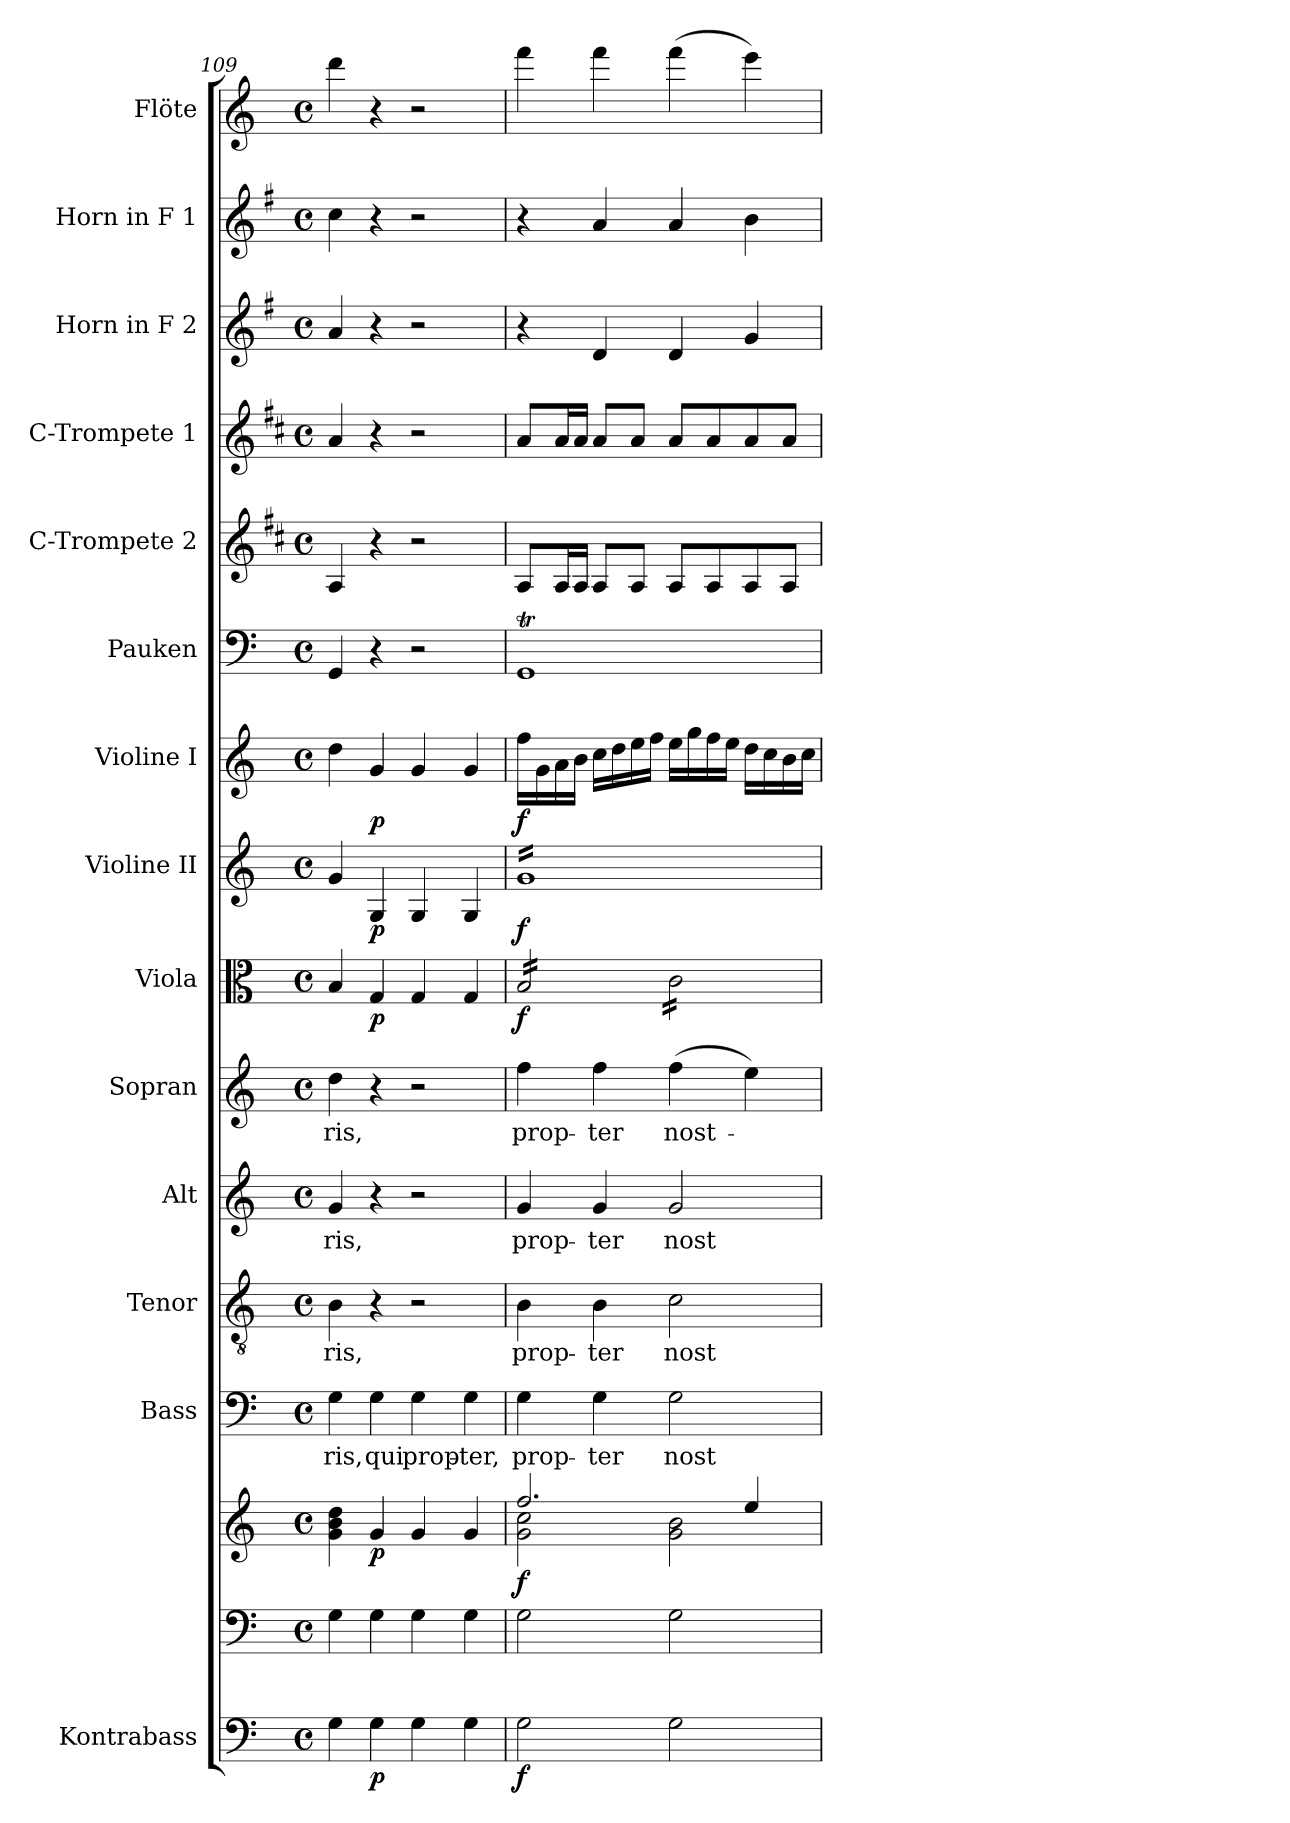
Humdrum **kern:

**kern	**dynam	**kern	**kern	**dynam	**kern	**text	**kern	**text	**kern	**text	**kern	**text	**kern	**dynam	**kern	**dynam	**kern	**dynam	**kern	**kern	**kern	**kern	**kern	**kern
*part15	*part15	*part14	*part14	*part14	*part13	*part13	*part12	*part12	*part11	*part11	*part10	*part10	*part9	*part9	*part8	*part8	*part7	*part7	*part6	*part5	*part4	*part3	*part2	*part1
*staff16	*staff16	*staff15	*staff14	*staff14/15	*staff13	*staff13	*staff12	*staff12	*staff11	*staff11	*staff10	*staff10	*staff9	*staff9	*staff8	*staff8	*staff7	*staff7	*staff6	*staff5	*staff4	*staff3	*staff2	*staff1
*I"Kontrabass	*	*	*	*	*I"Bass	*	*I"Tenor	*	*I"Alt	*	*I"Sopran	*	*I"Viola	*	*I"Violine II	*	*I"Violine I	*	*I"Pauken	*I"C-Trompete 2	*I"C-Trompete 1	*I"Horn in F 2	*I"Horn in F 1	*I"Flöte
*I'Kb.	*	*	*	*	*I'B.	*	*I'T.	*	*I'A.	*	*I'S.	*	*I'Vla.	*	*I'Vl. II	*	*I'Vl. I	*	*I'Pk.	*I'C Trp. 2	*I'C Trp. 1	*	*	*I'Fl.
!!LO:PB:g=z
*clefF4	*	*clefF4	*clefG2	*	*clefF4	*	*clefGv2	*	*clefG2	*	*clefG2	*	*clefC3	*	*clefG2	*	*clefG2	*	*clefF4	*clefG2	*clefG2	*clefG2	*clefG2	*clefG2
*ITrd7c12	*	*	*	*	*	*	*	*	*	*	*	*	*	*	*	*	*	*	*	*ITrd1c2	*ITrd1c2	*ITrd4c7	*ITrd4c7	*
*k[]	*	*k[]	*k[]	*	*k[]	*	*k[]	*	*k[]	*	*k[]	*	*k[]	*	*k[]	*	*k[]	*	*k[]	*k[]	*k[]	*k[]	*k[]	*k[]
*C:	*	*C:	*C:	*	*C:	*	*C:	*	*C:	*	*C:	*	*C:	*	*C:	*	*C:	*	*C:	*C:	*C:	*C:	*C:	*C:
*M4/4	*	*M4/4	*M4/4	*	*M4/4	*	*M4/4	*	*M4/4	*	*M4/4	*	*M4/4	*	*M4/4	*	*M4/4	*	*M4/4	*M4/4	*M4/4	*M4/4	*M4/4	*M4/4
*met(c)	*	*met(c)	*met(c)	*	*met(c)	*	*met(c)	*	*met(c)	*	*met(c)	*	*met(c)	*	*met(c)	*	*met(c)	*	*met(c)	*met(c)	*met(c)	*met(c)	*met(c)	*met(c)
=109	=109	=109	=109	=109	=109	=109	=109	=109	=109	=109	=109	=109	=109	=109	=109	=109	=109	=109	=109	=109	=109	=109	=109	=109
!	!	!	!	!	!	!LO:LY:b	!	!LO:LY:b	!	!LO:LY:b	!	!LO:LY:b	!	!	!	!	!	!	!	!	!	!	!	!
4GG\	.	4G\	4g\ 4b\ 4dd\	.	4G\	-ris,	4B\	-ris,	4g/	-ris,	4dd\	-ris,	4B/	.	4g/	.	4dd\	.	4GG/	4G/	4g/	4d/	4f\	4ddd\
!	!LO:DY:b	!	!	!LO:DY:b	!	!LO:LY:b	!	!	!	!	!	!	!	!LO:DY:b	!	!LO:DY:b	!	!LO:DY:b	!	!	!	!	!	!
4GG\	p	4G\	4g/	p	4G\	qui	4r	.	4r	.	4r	.	4G/	p	4G/	p	4g/	p	4r	4r	4r	4r	4r	4r
!	!	!	!	!	!	!LO:LY:b	!	!	!	!	!	!	!	!	!	!	!	!	!	!	!	!	!	!
4GG\	.	4G\	4g/	.	4G\	prop-	2r	.	2r	.	2r	.	4G/	.	4G/	.	4g/	.	2r	2r	2r	2r	2r	2r
!	!	!	!	!	!	!LO:LY:b	!	!	!	!	!	!	!	!	!	!	!	!	!	!	!	!	!	!
4GG\	.	4G\	4g/	.	4G\	-ter,	.	.	.	.	.	.	4G/	.	4G/	.	4g/	.	.	.	.	.	.	.
=110	=110	=110	=110	=110	=110	=110	=110	=110	=110	=110	=110	=110	=110	=110	=110	=110	=110	=110	=110	=110	=110	=110	=110	=110
*	*	*	*^	*	*	*	*	*	*	*	*	*	*	*	*	*	*	*	*	*	*	*	*	*
!	!LO:DY:b	!	!	!	!LO:DY:b	!	!LO:LY:b	!	!LO:LY:b	!	!LO:LY:b	!	!LO:LY:b	!	!LO:DY:b	!	!LO:DY:b	!	!LO:DY:b	!	!	!	!	!	!
*	*	*	*	*	*	*	*	*	*	*	*	*	*	*tremolo	*	*	*	*	*	*	*	*	*	*	*
*	*	*	*	*	*	*	*	*	*	*	*	*	*	*	*	*tremolo	*	*	*	*	*	*	*	*	*
2GG\	f	2G\	2.ff/	2g\ 2cc\	f	4G\	prop-	4B\	prop-	4g/	prop-	4ff\	prop-	16B/LL	f	16gLL	f	16ff\LL	f	1GGT	8G/L	8g/L	4r	4r	4fff\
.	.	.	.	.	.	.	.	.	.	.	.	.	.	16B/	.	16g	.	16g\	.	.	.	.	.	.	.
.	.	.	.	.	.	.	.	.	.	.	.	.	.	16B/	.	16g	.	16a\	.	.	16G/L	16g/L	.	.	.
.	.	.	.	.	.	.	.	.	.	.	.	.	.	16B/	.	16g	.	16b\JJ	.	.	16G/JJ	16g/JJ	.	.	.
!	!	!	!	!	!	!	!LO:LY:b	!	!LO:LY:b	!	!LO:LY:b	!	!LO:LY:b	!	!	!	!	!	!	!	!	!	!	!	!
.	.	.	.	.	.	4G\	-ter	4B\	-ter	4g/	-ter	4ff\	-ter	16B/	.	16g	.	16cc\LL	.	.	8G/L	8g/L	4G/	4d/	4fff\
.	.	.	.	.	.	.	.	.	.	.	.	.	.	16B/	.	16g	.	16dd\	.	.	.	.	.	.	.
.	.	.	.	.	.	.	.	.	.	.	.	.	.	16B/	.	16g	.	16ee\	.	.	8G/J	8g/J	.	.	.
.	.	.	.	.	.	.	.	.	.	.	.	.	.	16B/JJ	.	16g	.	16ff\JJ	.	.	.	.	.	.	.
!	!	!	!	!	!	!	!LO:LY:b	!	!LO:LY:b	!	!LO:LY:b	!	!LO:LY:b	!	!	!	!	!	!	!	!	!	!	!	!
2GG\	.	2G\	.	2g\ 2b\	.	2G\	nost-	2c\	nost-	2g/	nost-	(>4ff\	nost-	16c\LL	.	16g	.	16ee\LL	.	.	8G/L	8g/L	4G/	4d/	(>4fff\
.	.	.	.	.	.	.	.	.	.	.	.	.	.	16c\	.	16g	.	16gg\	.	.	.	.	.	.	.
.	.	.	.	.	.	.	.	.	.	.	.	.	.	16c\	.	16g	.	16ff\	.	.	8G/	8g/	.	.	.
.	.	.	.	.	.	.	.	.	.	.	.	.	.	16c\	.	16g	.	16ee\JJ	.	.	.	.	.	.	.
.	.	.	4ee/	.	.	.	.	.	.	.	.	4ee\)	.	16c\	.	16g	.	16dd\LL	.	.	8G/	8g/	4c/	4e\	4eee\)
.	.	.	.	.	.	.	.	.	.	.	.	.	.	16c\	.	16g	.	16cc\	.	.	.	.	.	.	.
.	.	.	.	.	.	.	.	.	.	.	.	.	.	16c\	.	16g	.	16b\	.	.	8G/J	8g/J	.	.	.
.	.	.	.	.	.	.	.	.	.	.	.	.	.	16c\JJ	.	16gJJ	.	16cc\JJ	.	.	.	.	.	.	.
*	*	*	*	*	*	*	*	*	*	*	*	*	*	*	*	*Xtremolo	*	*	*	*	*	*	*	*	*
*	*	*	*	*	*	*	*	*	*	*	*	*	*	*Xtremolo	*	*	*	*	*	*	*	*	*	*	*
*	*	*	*v	*v	*	*	*	*	*	*	*	*	*	*	*	*	*	*	*	*	*	*	*	*	*
=	=	=	=	=	=	=	=	=	=	=	=	=	=	=	=	=	=	=	=	=	=	=	=	=
*-	*-	*-	*-	*-	*-	*-	*-	*-	*-	*-	*-	*-	*-	*-	*-	*-	*-	*-	*-	*-	*-	*-	*-	*-
